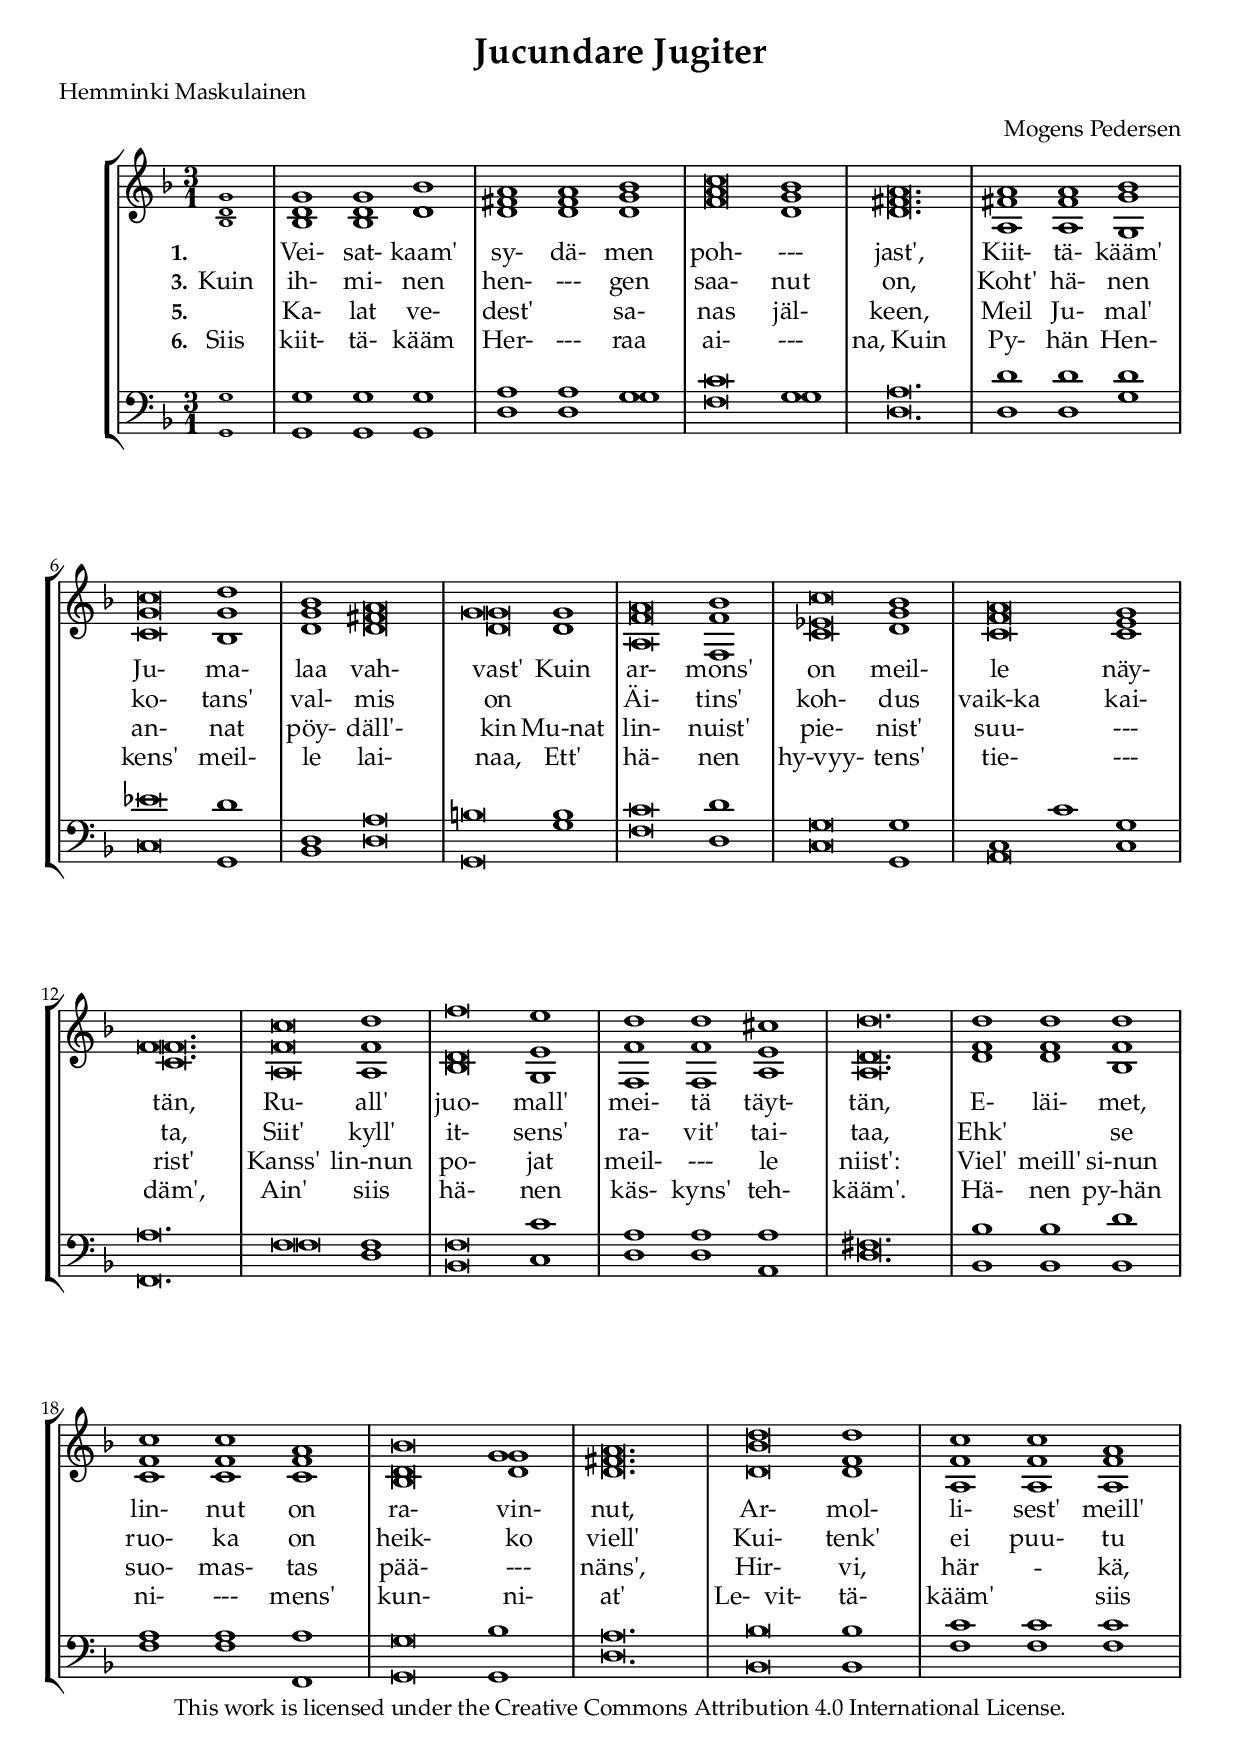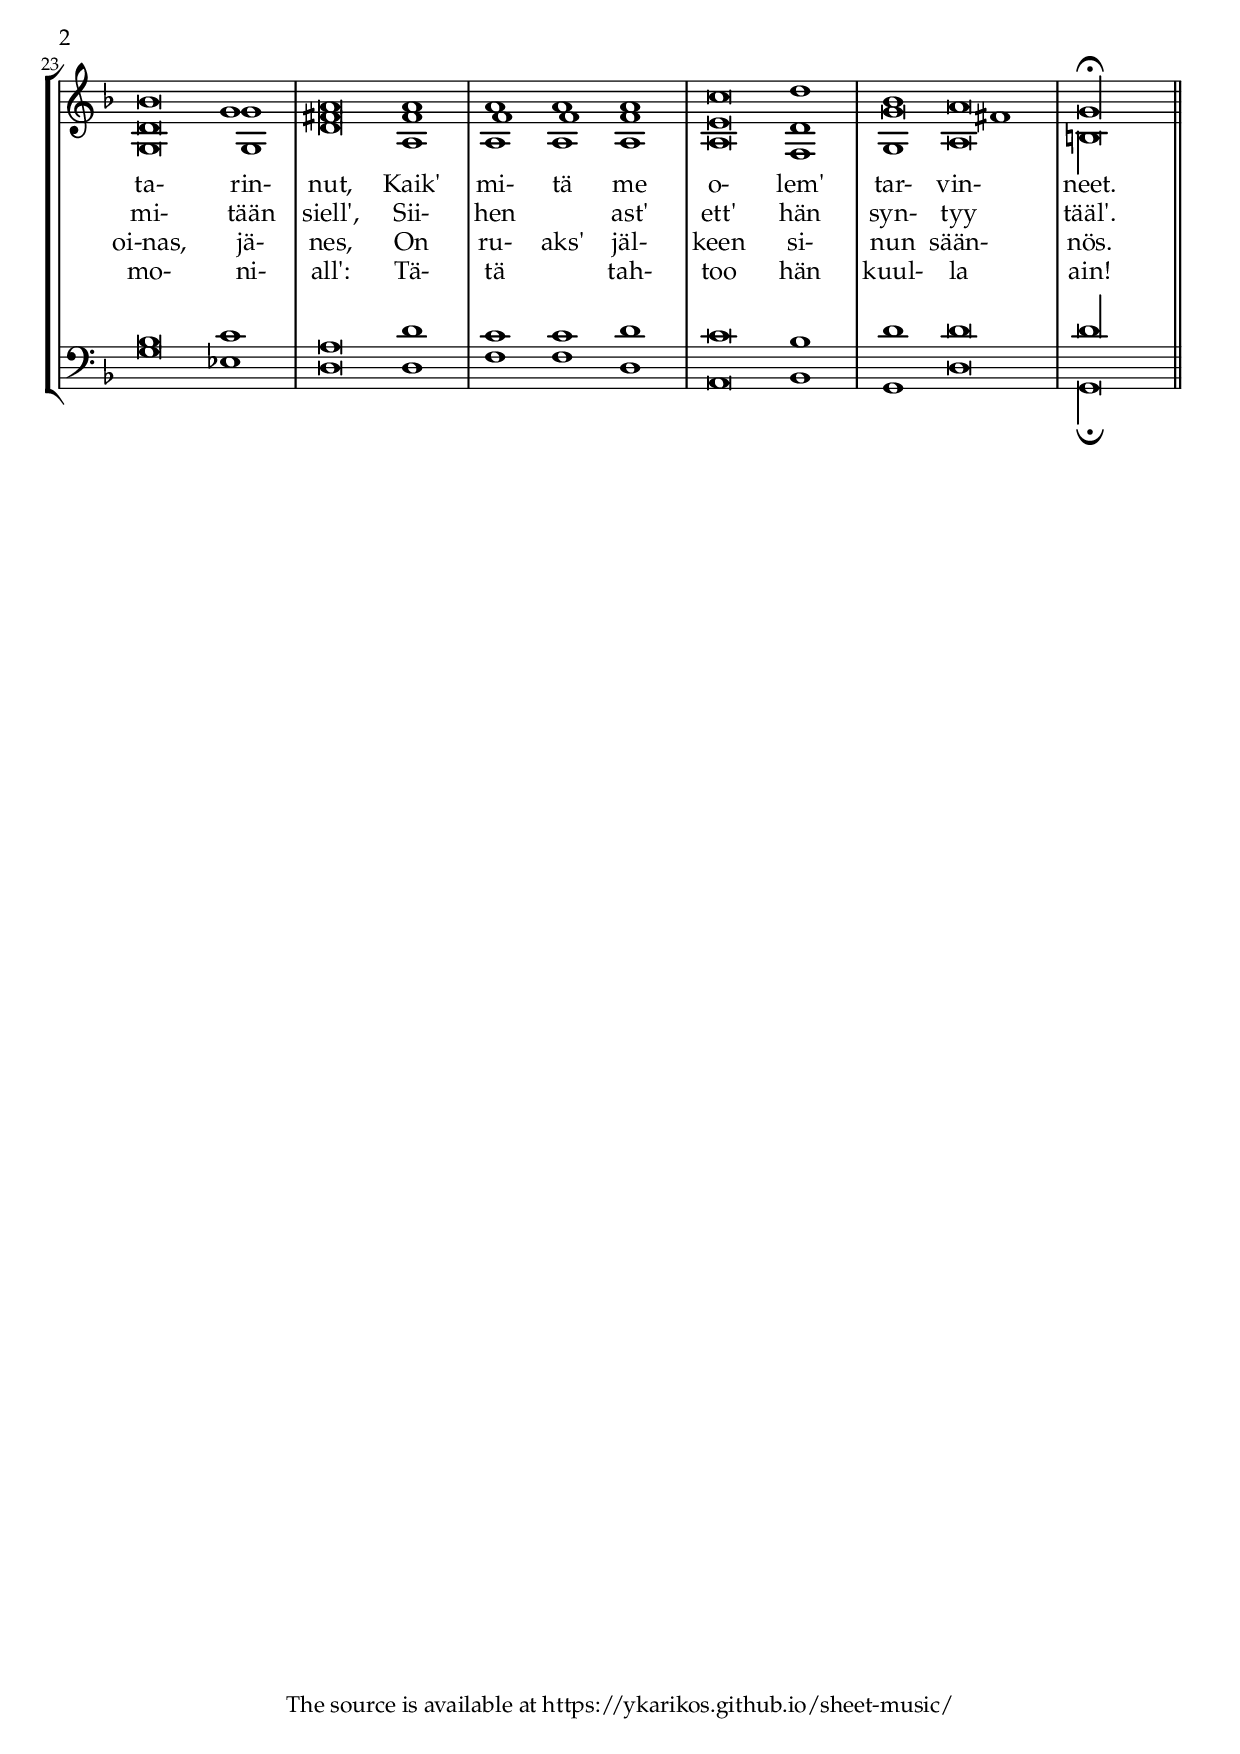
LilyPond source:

%% Wanhan wirsikirjan wirsi 342
%%


\include "deutsch.ly"

\version "2.19.49"


\header {
    title = "Jucundare Jugiter"
    poet = "Hemminki Maskulainen"
    arranger = "Mogens Pedersen"
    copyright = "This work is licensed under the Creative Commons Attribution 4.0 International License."
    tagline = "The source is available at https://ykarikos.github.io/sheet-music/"
}

\paper {
    #(define fonts
        (make-pango-font-tree "Palatino"
                              "Nimbus Sans"
                              "Luxi Mono"
                              (/ staff-height pt 20)))
}

sopMusic =   \relative c'' { 
    \key d \minor
    \stemUp
    \time 3/1
    \partial 1*1
    \set fontSize = #-3
    g1 | 
    \set fontSize = #0
    g1 g b | a a b | c\breve b1 | a\breve. |
    a1 a b | c\breve d1 | b a\breve | g g1 |
    a\breve b1 | c\breve b1 | a\breve g1 | f\breve. |
    c'\breve d1 | f\breve e1 | d d cis | d\breve. |
    d1 d d | c c a | b\breve g1 | a\breve. | 
    d\breve d1 | c c a | b\breve g1 | a\breve a1 |
    f f a | c\breve d1 | b a\breve | 
    \set Score.measureLength = #(ly:make-moment 4/1)
    g\longa^\fermata \bar "||"

    % lopuke
%    \time 4/2
%    g1 g2. a8 h | 
%    \set Score.measureLength = #(ly:make-moment 5/1)
%    c1 h\longa^\fermata \bar ".|"
}

altoOneMusic =   \relative c' { 
    \key d \minor
    \stemDown
    \partial 1*1
    \set fontSize = #-3
    d1 | 
    \set fontSize = #0
    d1 d d | fis fis g | a\breve g1 | fis\breve. |
    fis1 fis g | g\breve g1 | g fis\breve | g d1 |
    f\breve f1 | es\breve g1 | f\breve e1 | f\breve. | 
    f\breve f1 | d\breve e1 f f e | d\breve. |
    f1 f f | f f f | d\breve g1 | fis\breve. |
    b\breve f1 | f f f | d\breve g1 | fis\breve fis1 | 
    a a f | e\breve d1 | g\breve fis1 | s\longa |

    % lopuke
%    g2 g4 f es d c2( | 
%    c2) g' g\longa
}

altoTwoMusic =   \relative c' { 
    \shiftOff
    \key d \minor
    \stemDown
    \partial 1*1
    \set fontSize = #-3
    b1 | 
    \set fontSize = #0
    b1 b d | d d d | f\breve d1 | d\breve. |
    a1 a g | c\breve b1 | d d\breve | d d1 |
    a\breve f1 | c'\breve d1 | c\breve c1 | c\breve. |
    a\breve a1 | b\breve g1 | f f a | a\breve. |
    d1 d b | c c c | b\breve d1 | d\breve. |
    d\breve d1 | a a a | g\breve g1 | d'\breve a1 |
    a a a | a\breve f1 | g a\breve | h\longa

    % lopuke
%    h2 r1 c4. d8 | 
%    es4 d c2 d\longa
}


tenorMusic =  \relative c' { 
    \key d \minor
    \partial 1*1
    \set fontSize = #-3
    g1 | 
    \set fontSize = #0
    g1 g g | a a g | c\breve g1 | a\breve. |
    d1 d d | es\breve d1 | d, a'\breve | h h1 |
    c\breve d1 | g,\breve g1 | c, c' g | a\breve. | 
    f\breve f1 | f\breve c'1 | a a a | fis\breve. |
    b1 b d | a a a | g\breve b1 | a\breve. |
    b\breve b1 | c1 c c | b\breve c1 | a\breve d1 |
    c c d | c\breve b1 | d d\breve | d\longa |

    % lopuke
%    d1 c4 b8 a g2 | g\longa
}

bassMusic =  \relative c { 
    \key d \minor
    \partial 1*1
    \set fontSize = #-3
    g1 | 
    \set fontSize = #0
    g1 g g | d' d g | f\breve g1 | d\breve. |
    d1 d g | c,\breve g1 | b d\breve | g, g'1 |
    f\breve d1 | c\breve g1 | a\breve c1 | f,\breve. | 
    f'\breve d1 | b\breve c1 | d d a | d\breve. | 
    b1 b b | f' f f, | g\breve g1 | d'\breve. | 
    b\breve b1 | f' f f | g\breve es1 | d\breve d1 |
    f f d | a\breve b1 | g d'\breve | g,\longa_\fermata
    
    % lopuke
%    g1 c4 d es d | c1 g\longa_\fermata
}


sanatEka = \lyricmode { 
    \set stanza = "1."
    ___ Vei- sat- kaam' sy- dä- men poh- --- jast',
    Kiit- tä- kääm' Ju- ma- laa vah- vast' 
    Kuin ar- mons' on meil- le näy- tän,
    Ru- all' juo- mall' mei- tä täyt- tän,
    E- läi- met, lin- nut on ra- vin- nut,
    Ar- mol- li- sest' meill' ta- rin- nut,
    Kaik' mi- tä me o- lem' tar- vin- neet.
    
}

sanatKol = \lyricmode { 
    \set stanza = "3."
    Kuin ih- mi- nen hen- --- gen saa- nut on, 
    Koht' hä- nen ko- tans' val- mis on ___
    Äi- tins' koh- dus vaik-ka kai- ta,
    Siit' kyll' it- sens' ra- vit' tai- taa,
    Ehk' ___ se ruo- ka on heik- ko viell'
    Kui- tenk' ei puu- tu mi- tään siell',
    Sii- hen ___ ast' ett' hän syn- tyy tääl'.
}

sanatVii = \lyricmode { 
    \set stanza = "5."
    ___ Ka- lat ve- dest' ___ sa- nas jäl- keen,
    Meil Ju- mal' an- nat pöy- däll'- kin 
    Mu-nat lin- nuist' pie- nist' suu- --- rist'
    Kanss' lin-nun po- jat meil- --- le niist':
    Viel' meill' si-nun suo- mas- tas pää- --- näns',
    Hir- vi, här -- \skip 1 kä, oi-nas, jä- nes,
    On ru- aks' jäl- keen si- nun sään- nös.
}

sanatKuu = \lyricmode { 
    \set stanza = "6."
    Siis kiit- tä- kääm Her- --- raa ai- --- na,_Kuin
    Py- hän Hen- kens' meil- le lai- naa,
    Ett' hä- nen hy-vyy- tens' tie- --- däm',
    Ain' siis hä- nen käs- kyns' teh- kääm'.
    Hä- nen py-hän ni- --- mens' kun- ni- at'
    Le-__vit- tä- kääm' ___ siis mo- ni- all':
    Tä- tä ___ tah- too hän kuul- la ain! 
%    A -- \skip 4 men.
}


\score { 
    
    \context StaffGroup <<
	\context Staff = "women" <<
	    \context Voice = "sopranos" { \voiceOne \sopMusic }
	    \context Voice = altosOne { \voiceTwo \altoOneMusic }
	    \context Voice = altosTwo { \voiceThree \altoTwoMusic }
	>>

	\lyricmode <<
	    \new Lyrics \lyricsto "altosTwo" \sanatEka
	    \new Lyrics \lyricsto "altosTwo" \sanatKol
	    \new Lyrics \lyricsto "altosTwo" \sanatVii
	    \new Lyrics \lyricsto "altosTwo" \sanatKuu
	>>	

	\context Staff = "men" <<
	    \clef bass
	    \context Voice = "tenors" { \voiceOne \tenorMusic }
	    \context Voice = "basses" { \voiceTwo \bassMusic }
	>>
    >>


    \layout {
	indent = 1.0\cm
%	line-width = 20.0\cm
%	textheight = 29.0\cm
%	interscoreline = 0\pt
    }


  \midi {
    \tempo 1 = 180
    }


}
